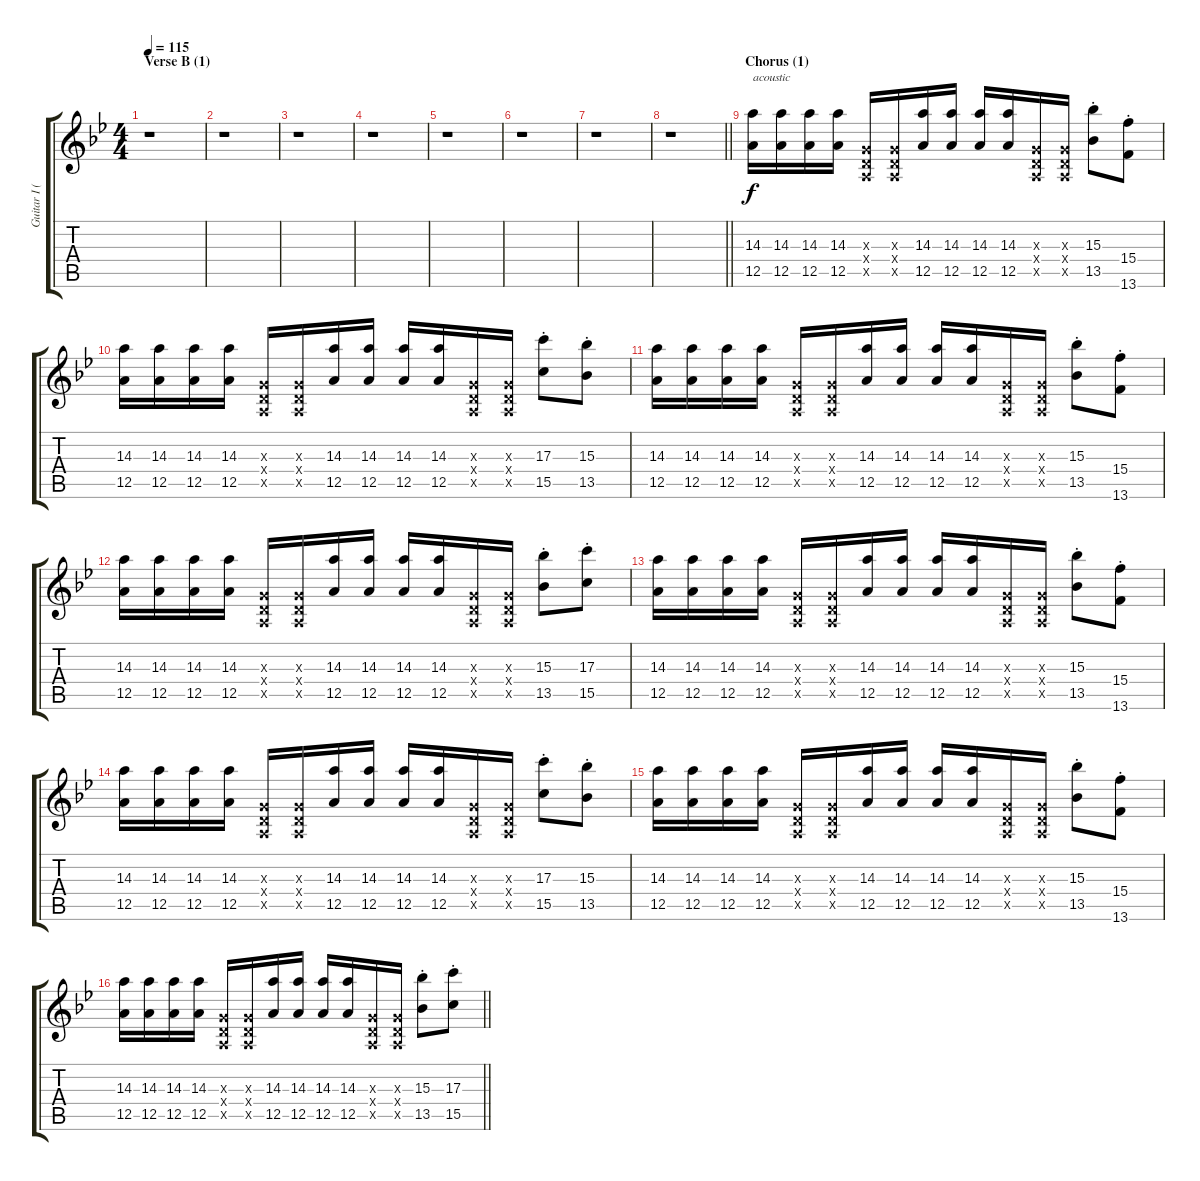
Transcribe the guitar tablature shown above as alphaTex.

\track ("Guitar I (Aiji)" "Guitar I (") {instrument distortionguitar}
\staff {score tabs}
\tuning (E4 B3 G3 D3 A2 E2) {hide}
\ts (4 4)
\section ("" "Verse B (1)")
\tempo 115
\clef g2
\ks bb
r.1{dy f} |
r.1 |
r.1 |
r.1 |
r.1 |
r.1 |
r.1 |
\barLineRight lightlight
r.1 |
\section ("" "Chorus (1)")
(14.3 12.5).16{txt "acoustic" instrument acousticguitarsteel} (14.3 12.5).16 (14.3 12.5).16 (14.3 12.5).16 (0.3{x} 0.4{x} 0.5{x}).16 (0.3{x} 0.4{x} 0.5{x}).16 (14.3 12.5).16 (14.3 12.5).16 (14.3 12.5).16 (14.3 12.5).16 (0.3{x} 0.4{x} 0.5{x}).16 (0.3{x} 0.4{x} 0.5{x}).16 (15.3{st} 13.5{st}).8 (15.4{st} 13.6{st}).8 |
(14.3 12.5).16 (14.3 12.5).16 (14.3 12.5).16 (14.3 12.5).16 (0.3{x} 0.4{x} 0.5{x}).16 (0.3{x} 0.4{x} 0.5{x}).16 (14.3 12.5).16 (14.3 12.5).16 (14.3 12.5).16 (14.3 12.5).16 (0.3{x} 0.4{x} 0.5{x}).16 (0.3{x} 0.4{x} 0.5{x}).16 (17.3{st} 15.5{st}).8 (15.3{st} 13.5{st}).8 |
(14.3 12.5).16 (14.3 12.5).16 (14.3 12.5).16 (14.3 12.5).16 (0.3{x} 0.4{x} 0.5{x}).16 (0.3{x} 0.4{x} 0.5{x}).16 (14.3 12.5).16 (14.3 12.5).16 (14.3 12.5).16 (14.3 12.5).16 (0.3{x} 0.4{x} 0.5{x}).16 (0.3{x} 0.4{x} 0.5{x}).16 (15.3{st} 13.5{st}).8 (15.4{st} 13.6{st}).8 |
(14.3 12.5).16 (14.3 12.5).16 (14.3 12.5).16 (14.3 12.5).16 (0.3{x} 0.4{x} 0.5{x}).16 (0.3{x} 0.4{x} 0.5{x}).16 (14.3 12.5).16 (14.3 12.5).16 (14.3 12.5).16 (14.3 12.5).16 (0.3{x} 0.4{x} 0.5{x}).16 (0.3{x} 0.4{x} 0.5{x}).16 (15.3{st} 13.5{st}).8 (17.3{st} 15.5{st}).8 |
(14.3 12.5).16 (14.3 12.5).16 (14.3 12.5).16 (14.3 12.5).16 (0.3{x} 0.4{x} 0.5{x}).16 (0.3{x} 0.4{x} 0.5{x}).16 (14.3 12.5).16 (14.3 12.5).16 (14.3 12.5).16 (14.3 12.5).16 (0.3{x} 0.4{x} 0.5{x}).16 (0.3{x} 0.4{x} 0.5{x}).16 (15.3{st} 13.5{st}).8 (15.4{st} 13.6{st}).8 |
(14.3 12.5).16 (14.3 12.5).16 (14.3 12.5).16 (14.3 12.5).16 (0.3{x} 0.4{x} 0.5{x}).16 (0.3{x} 0.4{x} 0.5{x}).16 (14.3 12.5).16 (14.3 12.5).16 (14.3 12.5).16 (14.3 12.5).16 (0.3{x} 0.4{x} 0.5{x}).16 (0.3{x} 0.4{x} 0.5{x}).16 (17.3{st} 15.5{st}).8 (15.3{st} 13.5{st}).8 |
(14.3 12.5).16 (14.3 12.5).16 (14.3 12.5).16 (14.3 12.5).16 (0.3{x} 0.4{x} 0.5{x}).16 (0.3{x} 0.4{x} 0.5{x}).16 (14.3 12.5).16 (14.3 12.5).16 (14.3 12.5).16 (14.3 12.5).16 (0.3{x} 0.4{x} 0.5{x}).16 (0.3{x} 0.4{x} 0.5{x}).16 (15.3{st} 13.5{st}).8 (15.4{st} 13.6{st}).8 |
\barLineRight lightlight
(14.3 12.5).16 (14.3 12.5).16 (14.3 12.5).16 (14.3 12.5).16 (0.3{x} 0.4{x} 0.5{x}).16 (0.3{x} 0.4{x} 0.5{x}).16 (14.3 12.5).16 (14.3 12.5).16 (14.3 12.5).16 (14.3 12.5).16 (0.3{x} 0.4{x} 0.5{x}).16 (0.3{x} 0.4{x} 0.5{x}).16 (15.3{st} 13.5{st}).8 (17.3{st} 15.5{st}).8
